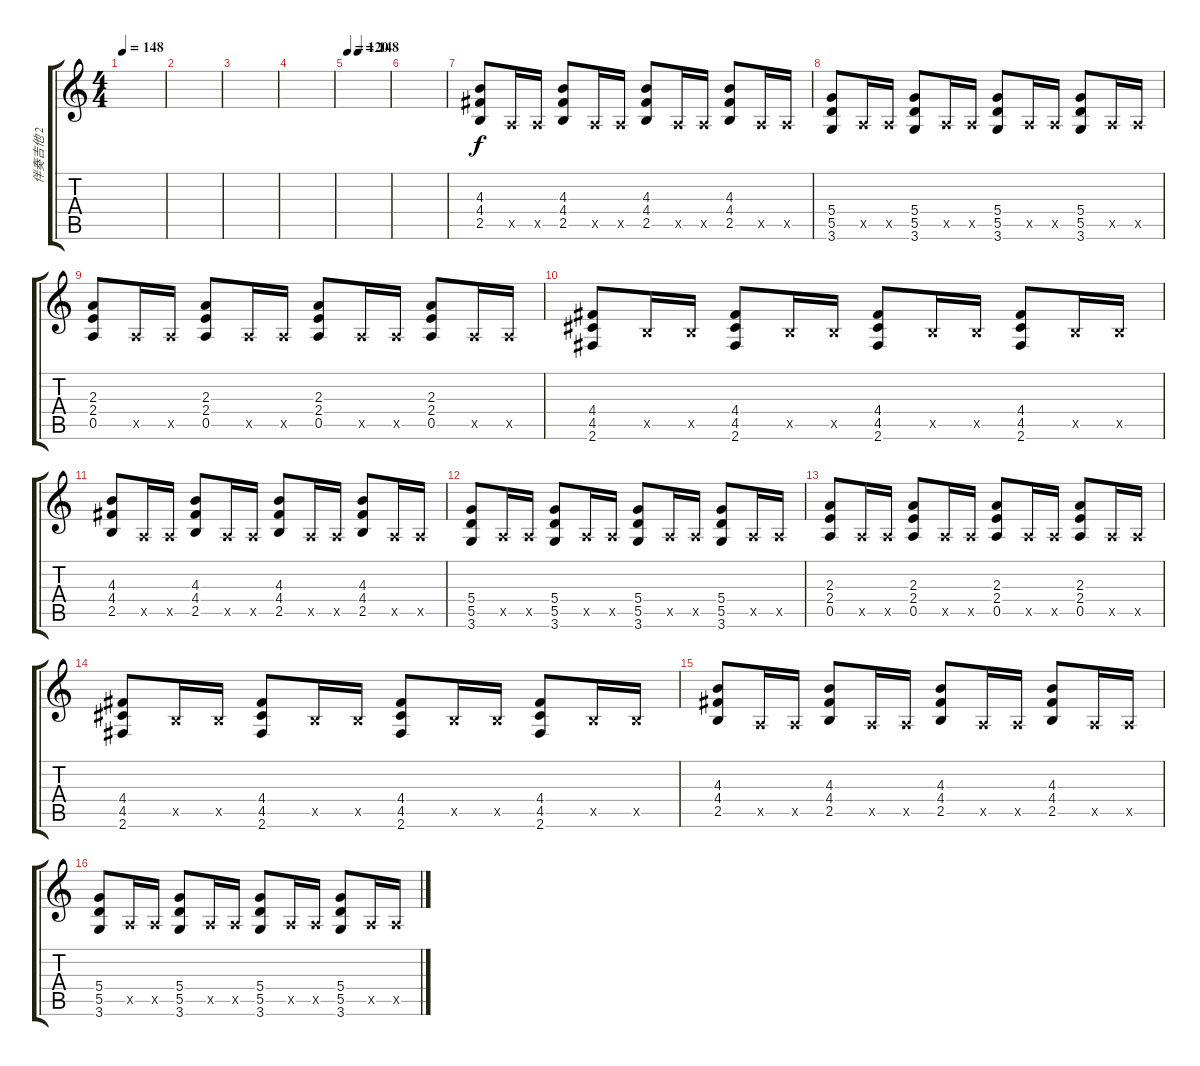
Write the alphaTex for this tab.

\track ("伴奏吉他 2" "伴奏吉他 2") {instrument overdrivenguitar}
\staff {score tabs}
\tuning (E4 B3 G3 D3 A2 E2) {hide}
\ts (4 4)
\tempo 148
\clef g2
\ks c
|
|
|
|
\tempo 120
\tempo (148 0.25)
|
|
(4.3 4.4 2.5).8 0.5{x}.16 0.5{x}.16 (4.3 4.4 2.5).8 0.5{x}.16 0.5{x}.16 (4.3 4.4 2.5).8 0.5{x}.16 0.5{x}.16 (4.3 4.4 2.5).8 0.5{x}.16 0.5{x}.16 |
(5.4 5.5 3.6).8 0.5{x}.16 0.5{x}.16 (5.4 5.5 3.6).8 0.5{x}.16 0.5{x}.16 (5.4 5.5 3.6).8 0.5{x}.16 0.5{x}.16 (5.4 5.5 3.6).8 0.5{x}.16 0.5{x}.16 |
(2.3 2.4 0.5).8 0.5{x}.16 0.5{x}.16 (2.3 2.4 0.5).8 0.5{x}.16 0.5{x}.16 (2.3 2.4 0.5).8 0.5{x}.16 0.5{x}.16 (2.3 2.4 0.5).8 0.5{x}.16 0.5{x}.16 |
(4.4 4.5 2.6).8 2.5{x}.16 2.5{x}.16 (4.4 4.5 2.6).8 2.5{x}.16 2.5{x}.16 (4.4 4.5 2.6).8 2.5{x}.16 2.5{x}.16 (4.4 4.5 2.6).8 2.5{x}.16 2.5{x}.16 |
(4.3 4.4 2.5).8 0.5{x}.16 0.5{x}.16 (4.3 4.4 2.5).8 0.5{x}.16 0.5{x}.16 (4.3 4.4 2.5).8 0.5{x}.16 0.5{x}.16 (4.3 4.4 2.5).8 0.5{x}.16 0.5{x}.16 |
(5.4 5.5 3.6).8 0.5{x}.16 0.5{x}.16 (5.4 5.5 3.6).8 0.5{x}.16 0.5{x}.16 (5.4 5.5 3.6).8 0.5{x}.16 0.5{x}.16 (5.4 5.5 3.6).8 0.5{x}.16 0.5{x}.16 |
(2.3 2.4 0.5).8 0.5{x}.16 0.5{x}.16 (2.3 2.4 0.5).8 0.5{x}.16 0.5{x}.16 (2.3 2.4 0.5).8 0.5{x}.16 0.5{x}.16 (2.3 2.4 0.5).8 0.5{x}.16 0.5{x}.16 |
(4.4 4.5 2.6).8 2.5{x}.16 2.5{x}.16 (4.4 4.5 2.6).8 2.5{x}.16 2.5{x}.16 (4.4 4.5 2.6).8 2.5{x}.16 2.5{x}.16 (4.4 4.5 2.6).8 2.5{x}.16 2.5{x}.16 |
(4.3 4.4 2.5).8 0.5{x}.16 0.5{x}.16 (4.3 4.4 2.5).8 0.5{x}.16 0.5{x}.16 (4.3 4.4 2.5).8 0.5{x}.16 0.5{x}.16 (4.3 4.4 2.5).8 0.5{x}.16 0.5{x}.16 |
(5.4 5.5 3.6).8 0.5{x}.16 0.5{x}.16 (5.4 5.5 3.6).8 0.5{x}.16 0.5{x}.16 (5.4 5.5 3.6).8 0.5{x}.16 0.5{x}.16 (5.4 5.5 3.6).8 0.5{x}.16 0.5{x}.16
